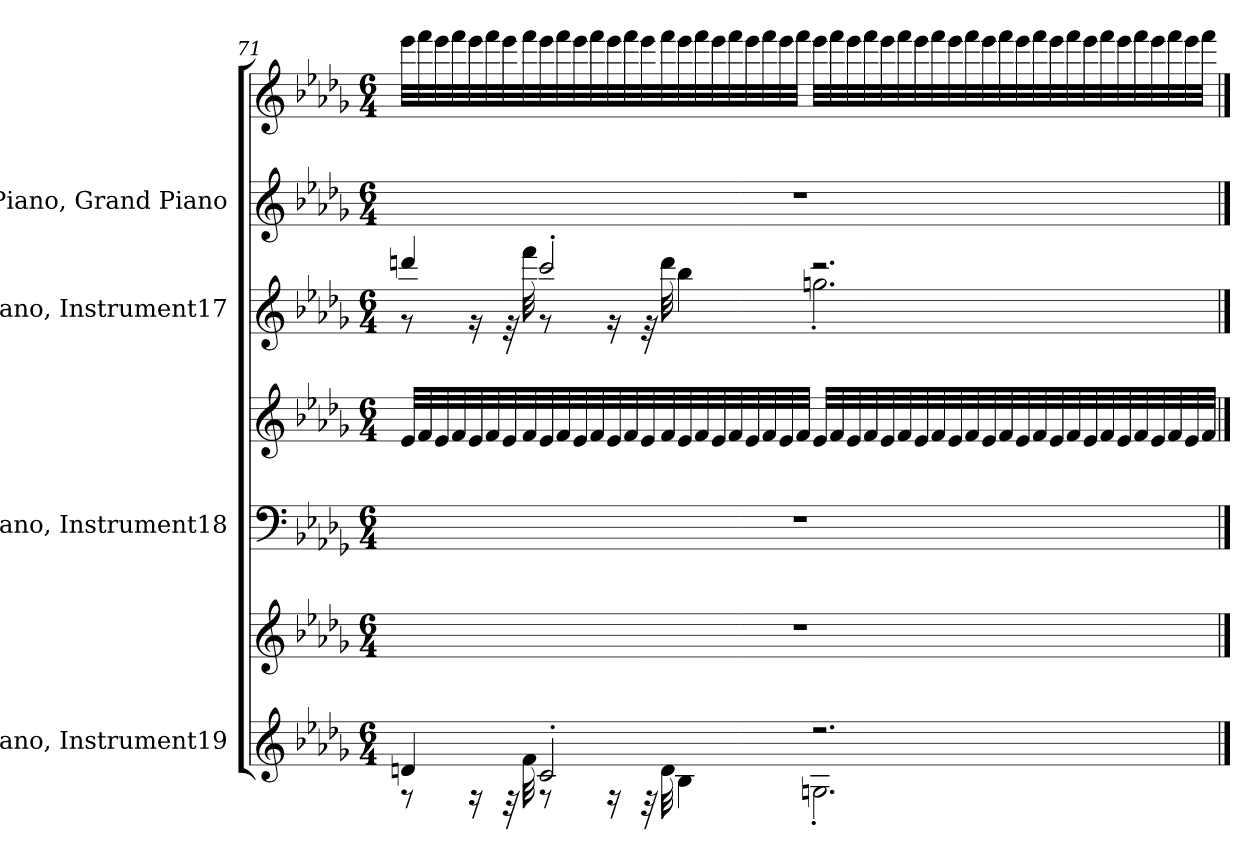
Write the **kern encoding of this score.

**kern	**kern	**kern	**kern	**kern	**kern	**kern
*part4	*part4	*part3	*part3	*part2	*part1	*part1
*staff7	*staff6	*staff5	*staff4	*staff3	*staff2	*staff1
*I"Piano, Instrument19	*	*I"Piano, Instrument18	*	*I"Piano, Instrument17	*I"Piano, Grand Piano	*
*I'Pno.	*	*I'Pno.	*	*I'Pno.	*I'Pno.	*
!!LO:PB:g=z
*clefG2	*clefG2	*clefF4	*clefG2	*clefG2	*clefG2	*clefG2
*k[b-e-a-d-g-]	*k[b-e-a-d-g-]	*k[b-e-a-d-g-]	*k[b-e-a-d-g-]	*k[b-e-a-d-g-]	*k[b-e-a-d-g-]	*k[b-e-a-d-g-]
*M6/4	*M6/4	*M6/4	*M6/4	*M6/4	*M6/4	*M6/4
=71	=71	=71	=71	=71	=71	=71
*^	*	*	*	*^	*	*
4dn/	8r	1.r	1.r	32e-/LLL	4dddn/	8r	1.r	32eee-\LLL
.	.	.	.	32f/	.	.	.	32fff\
.	.	.	.	32e-/	.	.	.	32eee-\
.	.	.	.	32f/	.	.	.	32fff\
.	16r	.	.	32e-/	.	16r	.	32eee-\
.	.	.	.	32f/	.	.	.	32fff\
.	32r	.	.	32e-/	.	32r	.	32eee-\
.	32f\	.	.	32f/	.	32fff\	.	32fff\
2c'/	8r	.	.	32e-/	2ccc'/	8r	.	32eee-\
.	.	.	.	32f/	.	.	.	32fff\
.	.	.	.	32e-/	.	.	.	32eee-\
.	.	.	.	32f/	.	.	.	32fff\
.	16r	.	.	32e-/	.	16r	.	32eee-\
.	.	.	.	32f/	.	.	.	32fff\
.	32r	.	.	32e-/	.	32r	.	32eee-\
.	32d\	.	.	32f/	.	32ddd\	.	32fff\
.	4B-\	.	.	32e-/	.	4bb-\	.	32eee-\
.	.	.	.	32f/	.	.	.	32fff\
.	.	.	.	32e-/	.	.	.	32eee-\
.	.	.	.	32f/	.	.	.	32fff\
.	.	.	.	32e-/	.	.	.	32eee-\
.	.	.	.	32f/	.	.	.	32fff\
.	.	.	.	32e-/	.	.	.	32eee-\
.	.	.	.	32f/JJJ	.	.	.	32fff\JJJ
2.r	2.Gn'\	.	.	32e-/LLL	2.r	2.ggn'\	.	32eee-\LLL
.	.	.	.	32f/	.	.	.	32fff\
.	.	.	.	32e-/	.	.	.	32eee-\
.	.	.	.	32f/	.	.	.	32fff\
.	.	.	.	32e-/	.	.	.	32eee-\
.	.	.	.	32f/	.	.	.	32fff\
.	.	.	.	32e-/	.	.	.	32eee-\
.	.	.	.	32f/	.	.	.	32fff\
.	.	.	.	32e-/	.	.	.	32eee-\
.	.	.	.	32f/	.	.	.	32fff\
.	.	.	.	32e-/	.	.	.	32eee-\
.	.	.	.	32f/	.	.	.	32fff\
.	.	.	.	32e-/	.	.	.	32eee-\
.	.	.	.	32f/	.	.	.	32fff\
.	.	.	.	32e-/	.	.	.	32eee-\
.	.	.	.	32f/	.	.	.	32fff\
.	.	.	.	32e-/	.	.	.	32eee-\
.	.	.	.	32f/	.	.	.	32fff\
.	.	.	.	32e-/	.	.	.	32eee-\
.	.	.	.	32f/	.	.	.	32fff\
.	.	.	.	32e-/	.	.	.	32eee-\
.	.	.	.	32f/	.	.	.	32fff\
.	.	.	.	32e-/	.	.	.	32eee-\
.	.	.	.	32f/JJJ	.	.	.	32fff\JJJ
*v	*v	*	*	*	*v	*v	*	*
==	==	==	==	==	==	==
*-	*-	*-	*-	*-	*-	*-
